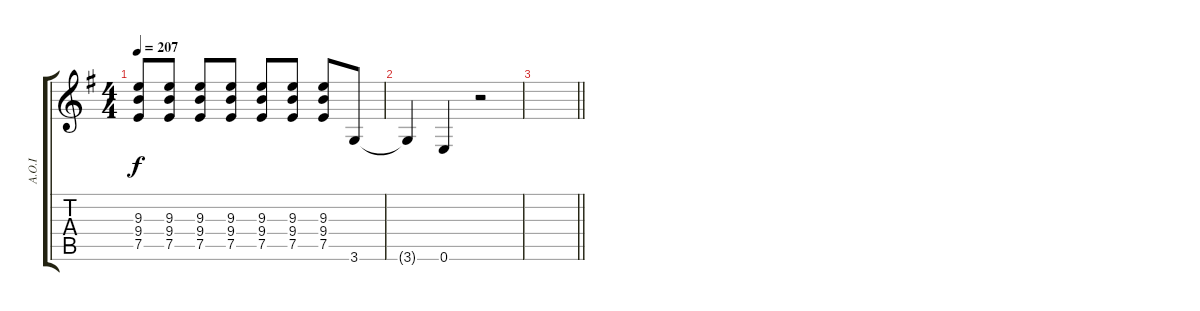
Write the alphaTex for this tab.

\track ("A.O.I" "A.O.I") {instrument distortionguitar}
\staff {score tabs}
\tuning (E4 B3 G3 D3 A2 E2) {hide}
\ts (4 4)
\tempo 207
\clef g2
\ks eminor
(9.3 9.4 7.5).8{dy f} (9.3 9.4 7.5).8 (9.3 9.4 7.5).8 (9.3 9.4 7.5).8 (9.3 9.4 7.5).8 (9.3 9.4 7.5).8 (9.3 9.4 7.5).8 3.6.8 |
3.6{t}.4 0.6.4 r.2 |
\barLineRight lightlight
